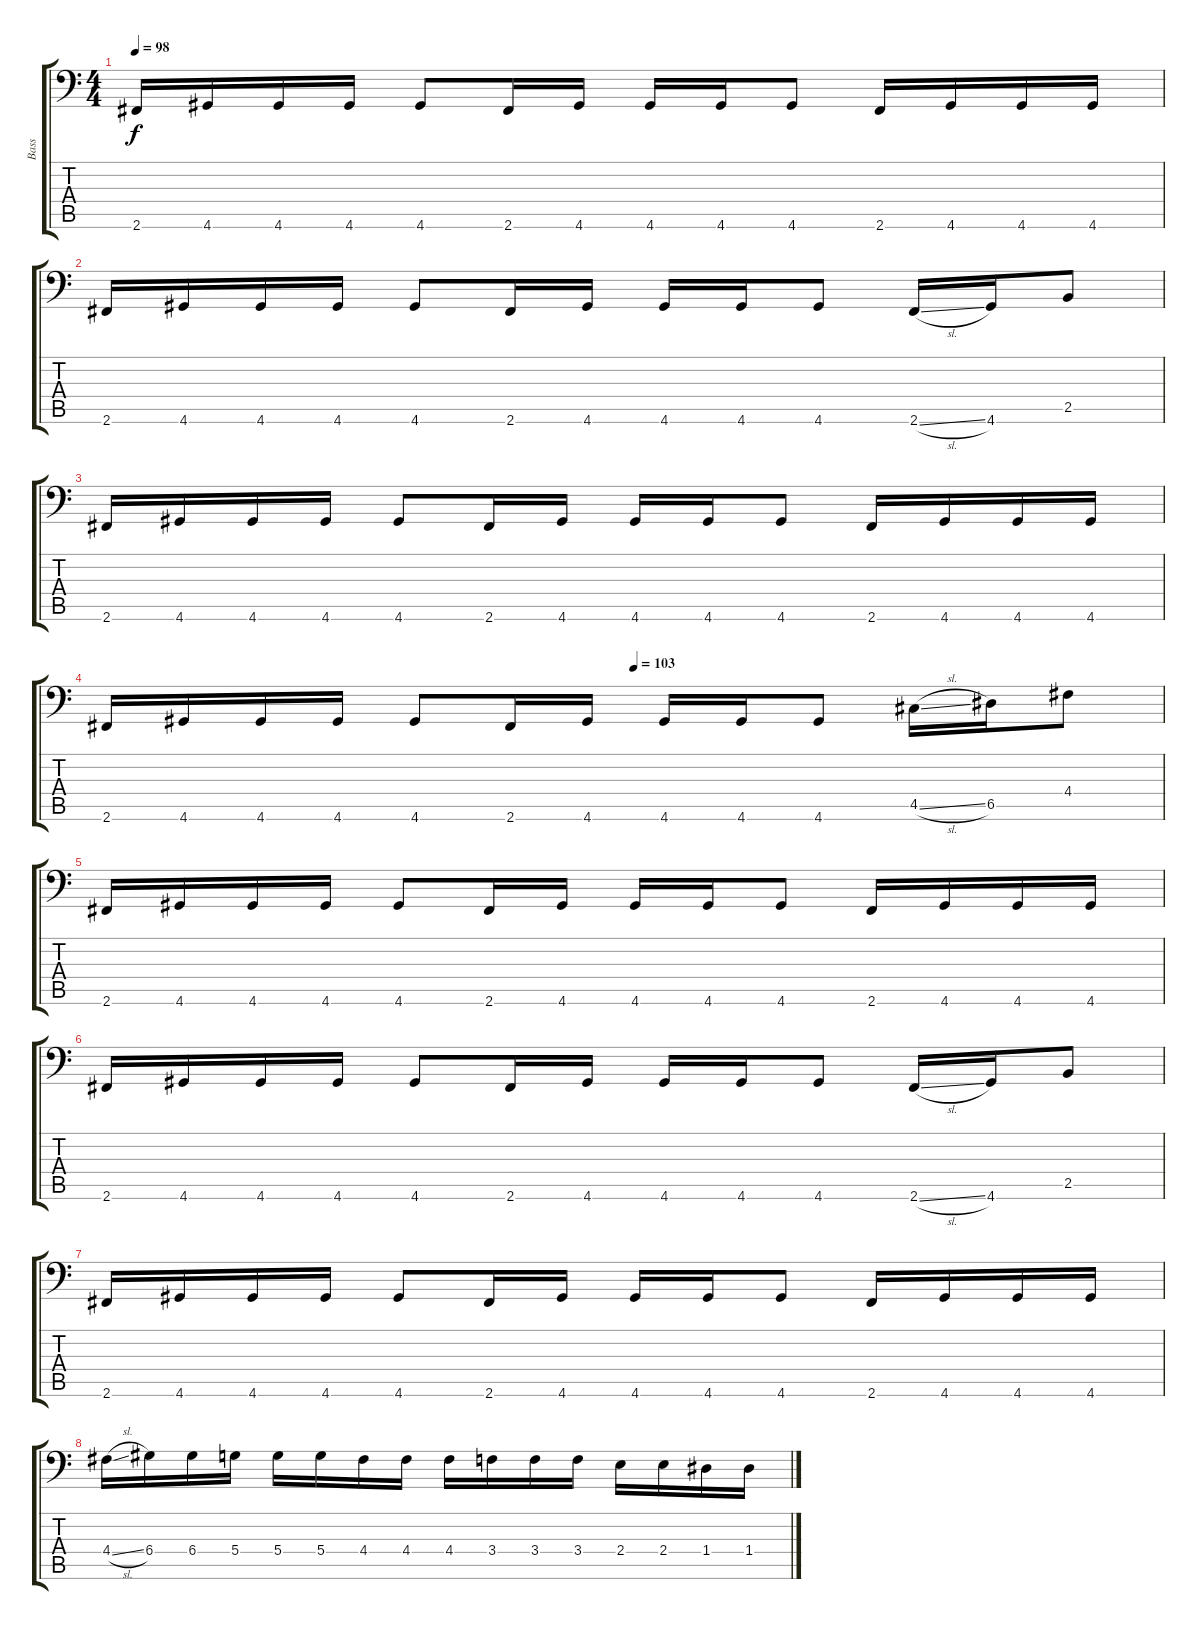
\track ("Bass" "Bass") {instrument electricbassfinger}
\staff {score tabs}
\tuning (E3 B2 G2 D2 A1 E1) {hide}
\ts (4 4)
\tempo 98
\clef f4
\ks c
2.6.16{dy f} 4.6.16 4.6.16 4.6.16 4.6.8 2.6.16 4.6.16 4.6.16 4.6.16 4.6.8 2.6.16 4.6.16 4.6.16 4.6.16 |
2.6.16 4.6.16 4.6.16 4.6.16 4.6.8 2.6.16 4.6.16 4.6.16 4.6.16 4.6.8 2.6{sl}.16 4.6.16 2.5.8 |
2.6.16 4.6.16 4.6.16 4.6.16 4.6.8 2.6.16 4.6.16 4.6.16 4.6.16 4.6.8 2.6.16 4.6.16 4.6.16 4.6.16 |
\tempo (103 0.5)
2.6.16 4.6.16 4.6.16 4.6.16 4.6.8 2.6.16 4.6.16 4.6.16 4.6.16 4.6.8 4.5{sl}.16 6.5.16 4.4.8 |
2.6.16 4.6.16 4.6.16 4.6.16 4.6.8 2.6.16 4.6.16 4.6.16 4.6.16 4.6.8 2.6.16 4.6.16 4.6.16 4.6.16 |
2.6.16 4.6.16 4.6.16 4.6.16 4.6.8 2.6.16 4.6.16 4.6.16 4.6.16 4.6.8 2.6{sl}.16 4.6.16 2.5.8 |
2.6.16 4.6.16 4.6.16 4.6.16 4.6.8 2.6.16 4.6.16 4.6.16 4.6.16 4.6.8 2.6.16 4.6.16 4.6.16 4.6.16 |
4.4{sl}.16 6.4.16 6.4.16 5.4.16 5.4.16 5.4.16 4.4.16 4.4.16 4.4.16 3.4.16 3.4.16 3.4.16 2.4.16 2.4.16 1.4.16 1.4.16
